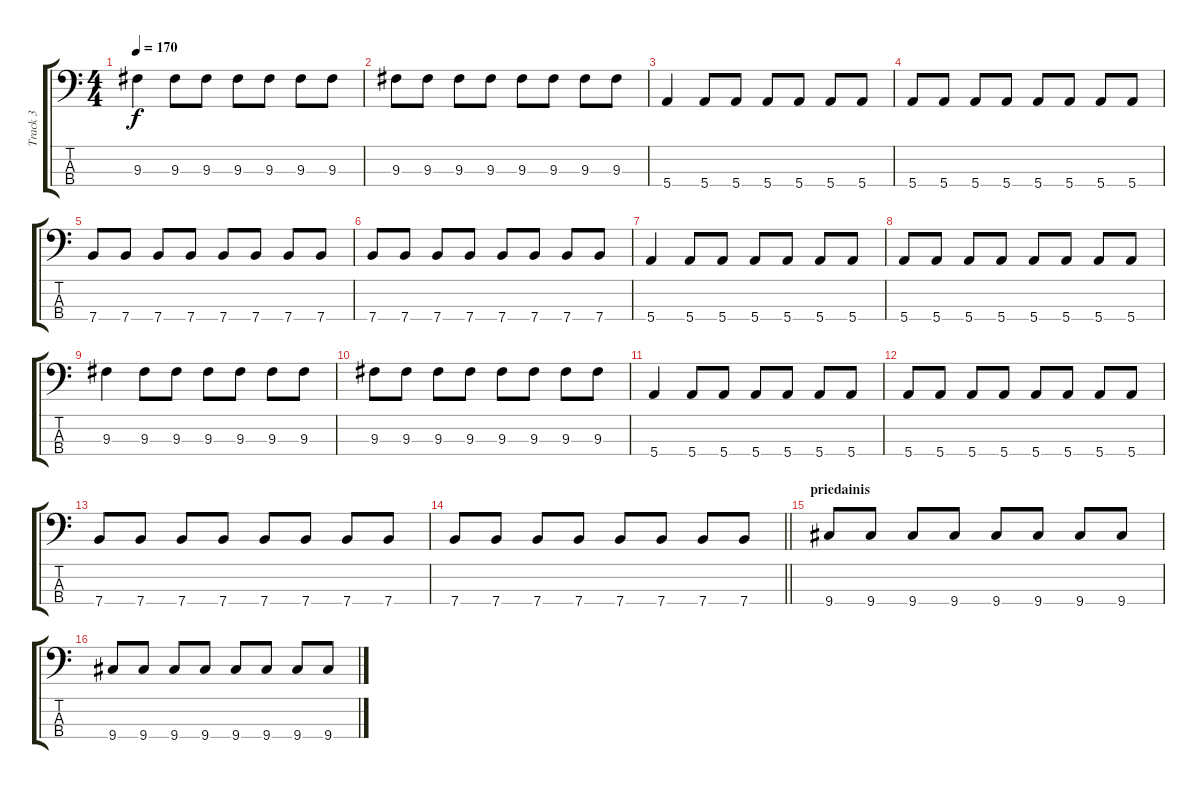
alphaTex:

\track ("Track 3" "Track 3") {instrument electricbassfinger}
\staff {score tabs}
\tuning (G2 D2 A1 E1) {hide}
\ts (4 4)
\tempo 170
\clef f4
\ks c
9.3.4{dy f} 9.3.8 9.3.8 9.3.8 9.3.8 9.3.8 9.3.8 |
9.3.8 9.3.8 9.3.8 9.3.8 9.3.8 9.3.8 9.3.8 9.3.8 |
5.4.4 5.4.8 5.4.8 5.4.8 5.4.8 5.4.8 5.4.8 |
5.4.8 5.4.8 5.4.8 5.4.8 5.4.8 5.4.8 5.4.8 5.4.8 |
7.4.8 7.4.8 7.4.8 7.4.8 7.4.8 7.4.8 7.4.8 7.4.8 |
7.4.8 7.4.8 7.4.8 7.4.8 7.4.8 7.4.8 7.4.8 7.4.8 |
5.4.4 5.4.8 5.4.8 5.4.8 5.4.8 5.4.8 5.4.8 |
5.4.8 5.4.8 5.4.8 5.4.8 5.4.8 5.4.8 5.4.8 5.4.8 |
9.3.4 9.3.8 9.3.8 9.3.8 9.3.8 9.3.8 9.3.8 |
9.3.8 9.3.8 9.3.8 9.3.8 9.3.8 9.3.8 9.3.8 9.3.8 |
5.4.4 5.4.8 5.4.8 5.4.8 5.4.8 5.4.8 5.4.8 |
5.4.8 5.4.8 5.4.8 5.4.8 5.4.8 5.4.8 5.4.8 5.4.8 |
7.4.8 7.4.8 7.4.8 7.4.8 7.4.8 7.4.8 7.4.8 7.4.8 |
\barLineRight lightlight
7.4.8 7.4.8 7.4.8 7.4.8 7.4.8 7.4.8 7.4.8 7.4.8 |
\section ("" "priedainis")
9.4.8 9.4.8 9.4.8 9.4.8 9.4.8 9.4.8 9.4.8 9.4.8 |
9.4.8 9.4.8 9.4.8 9.4.8 9.4.8 9.4.8 9.4.8 9.4.8
